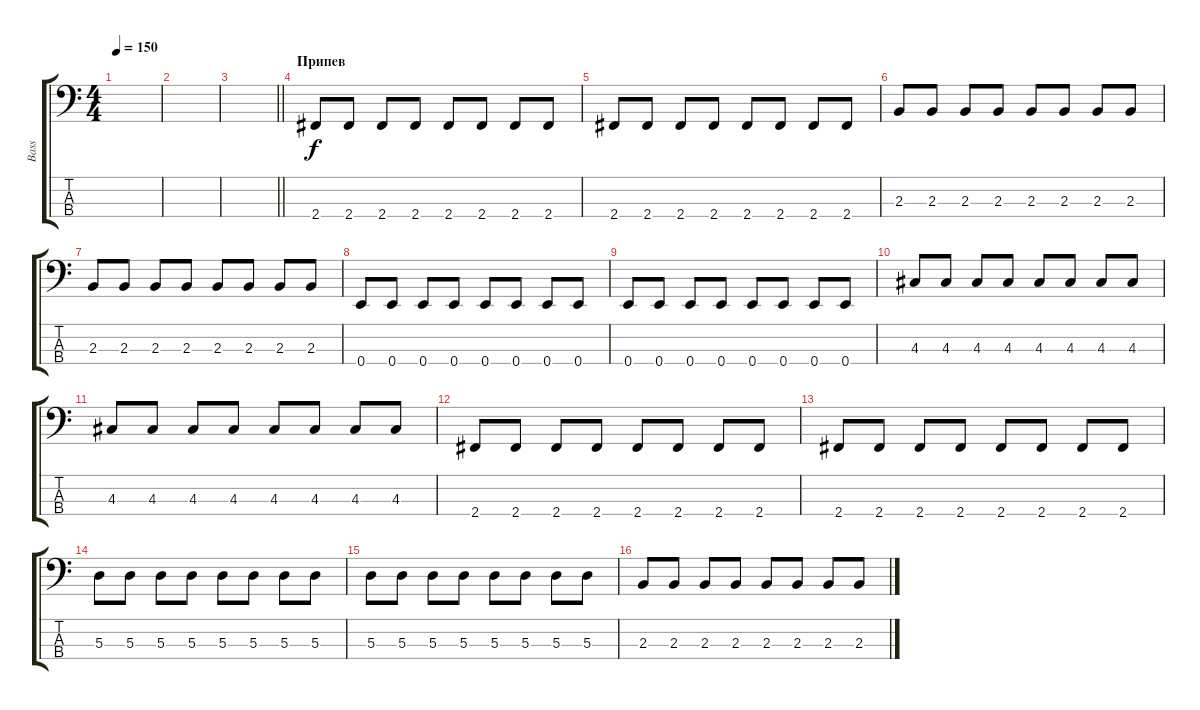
\track ("Bass " "Bass ") {instrument electricbassfinger}
\staff {score tabs}
\tuning (G2 D2 A1 E1) {hide}
\ts (4 4)
\tempo 150
\clef f4
\ks c
|
|
\barLineRight lightlight
|
\section ("" "Припев")
2.4.8 2.4.8 2.4.8 2.4.8 2.4.8 2.4.8 2.4.8 2.4.8 |
2.4.8 2.4.8 2.4.8 2.4.8 2.4.8 2.4.8 2.4.8 2.4.8 |
2.3.8 2.3.8 2.3.8 2.3.8 2.3.8 2.3.8 2.3.8 2.3.8 |
2.3.8 2.3.8 2.3.8 2.3.8 2.3.8 2.3.8 2.3.8 2.3.8 |
0.4.8 0.4.8 0.4.8 0.4.8 0.4.8 0.4.8 0.4.8 0.4.8 |
0.4.8 0.4.8 0.4.8 0.4.8 0.4.8 0.4.8 0.4.8 0.4.8 |
4.3.8 4.3.8 4.3.8 4.3.8 4.3.8 4.3.8 4.3.8 4.3.8 |
4.3.8 4.3.8 4.3.8 4.3.8 4.3.8 4.3.8 4.3.8 4.3.8 |
2.4.8 2.4.8 2.4.8 2.4.8 2.4.8 2.4.8 2.4.8 2.4.8 |
2.4.8 2.4.8 2.4.8 2.4.8 2.4.8 2.4.8 2.4.8 2.4.8 |
5.3.8 5.3.8 5.3.8 5.3.8 5.3.8 5.3.8 5.3.8 5.3.8 |
5.3.8 5.3.8 5.3.8 5.3.8 5.3.8 5.3.8 5.3.8 5.3.8 |
2.3.8 2.3.8 2.3.8 2.3.8 2.3.8 2.3.8 2.3.8 2.3.8
